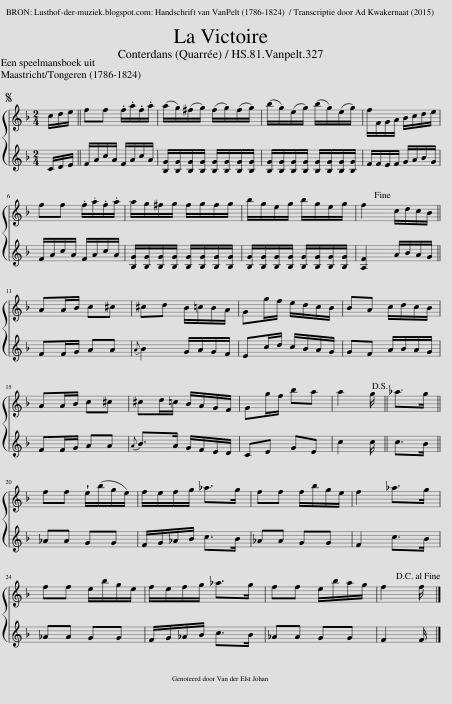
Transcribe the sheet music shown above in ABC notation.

X:1
%%score { 1 2 }
L:1/8
Q:1/4=90
M:2/4
I:linebreak $
K:F
V:1 treble
V:2 treble
V:1
S c/d/e/ || ff .f/.a/.f/.a/ | (a/g/)(^f/g/) (f/g/)(f/g/) | (b/g/)(e/g/) (b/g/)(e/g/) | f/F/G/A/ B/c/d/e/ |$ %5
 ff .f/.a/.f/.a/ | a/g/^f/g/ f/g/f/g/ | b/g/e/g/ b/g/e/g/ | f2!fine! | c/d/c/B/ ||$ %10
 AA/B/ c^c | ^cd B/=c/B/A/ | Gg/f/ e/d/c/B/ | BA c/d/c/B/ |$ AA/B/ c^c | %15
 ^cd/=c/ B/A/G/F/ | Gg/f/ ba | a2 g/!D.S.! || _a>g ||$ ff !wedge!e/(b/g/e/) | %20
 f/e/f/g/ _a>g | ff f/b/g/e/ | f2 _a>g |$ ff e/b/g/e/ | f/e/f/g/ _a>g | %25
 ff e/b/a/g/ | f2 f/!D.C.! |] %27
V:2
 C/D/E/ || F/A/c/A/ F/A/c/A/ | [B,G]/[B,G]/[B,G]/[B,G]/ [B,G]/[B,G]/[B,G]/[B,G]/ | [B,G]/[B,G]/[B,G]/[B,G]/ [B,G]/[B,G]/[B,G]/[B,G]/ | F/F/E/F/ G/A/B/G/ |$ %5
 F/A/c/A/ F/A/c/A/ | [B,G]/[B,G]/[B,G]/[B,G]/ [B,G]/[B,G]/[B,G]/[B,G]/ | [B,G]/[B,G]/[B,G]/[B,G]/ [B,G]/[B,G]/[B,G]/[B,G]/ | [A,F]2 | A/B/A/G/ ||$ %10
 FF/G/ AA |{A} B2 G/A/G/F/ | Ec/d/ c/B/A/G/ | GF A/B/A/G/ |$ FF/G/ AA | %15
{A} B>A G/F/E/D/ | CE GE | c2 c/ || c>B ||$ _AA GG | %20
 F/G/_A/B/ c>B | _AA GG | F2 c>B |$ _AA GG | F/G/_A/B/ c>B | %25
 _AA GG | F2 F/ |] %27
